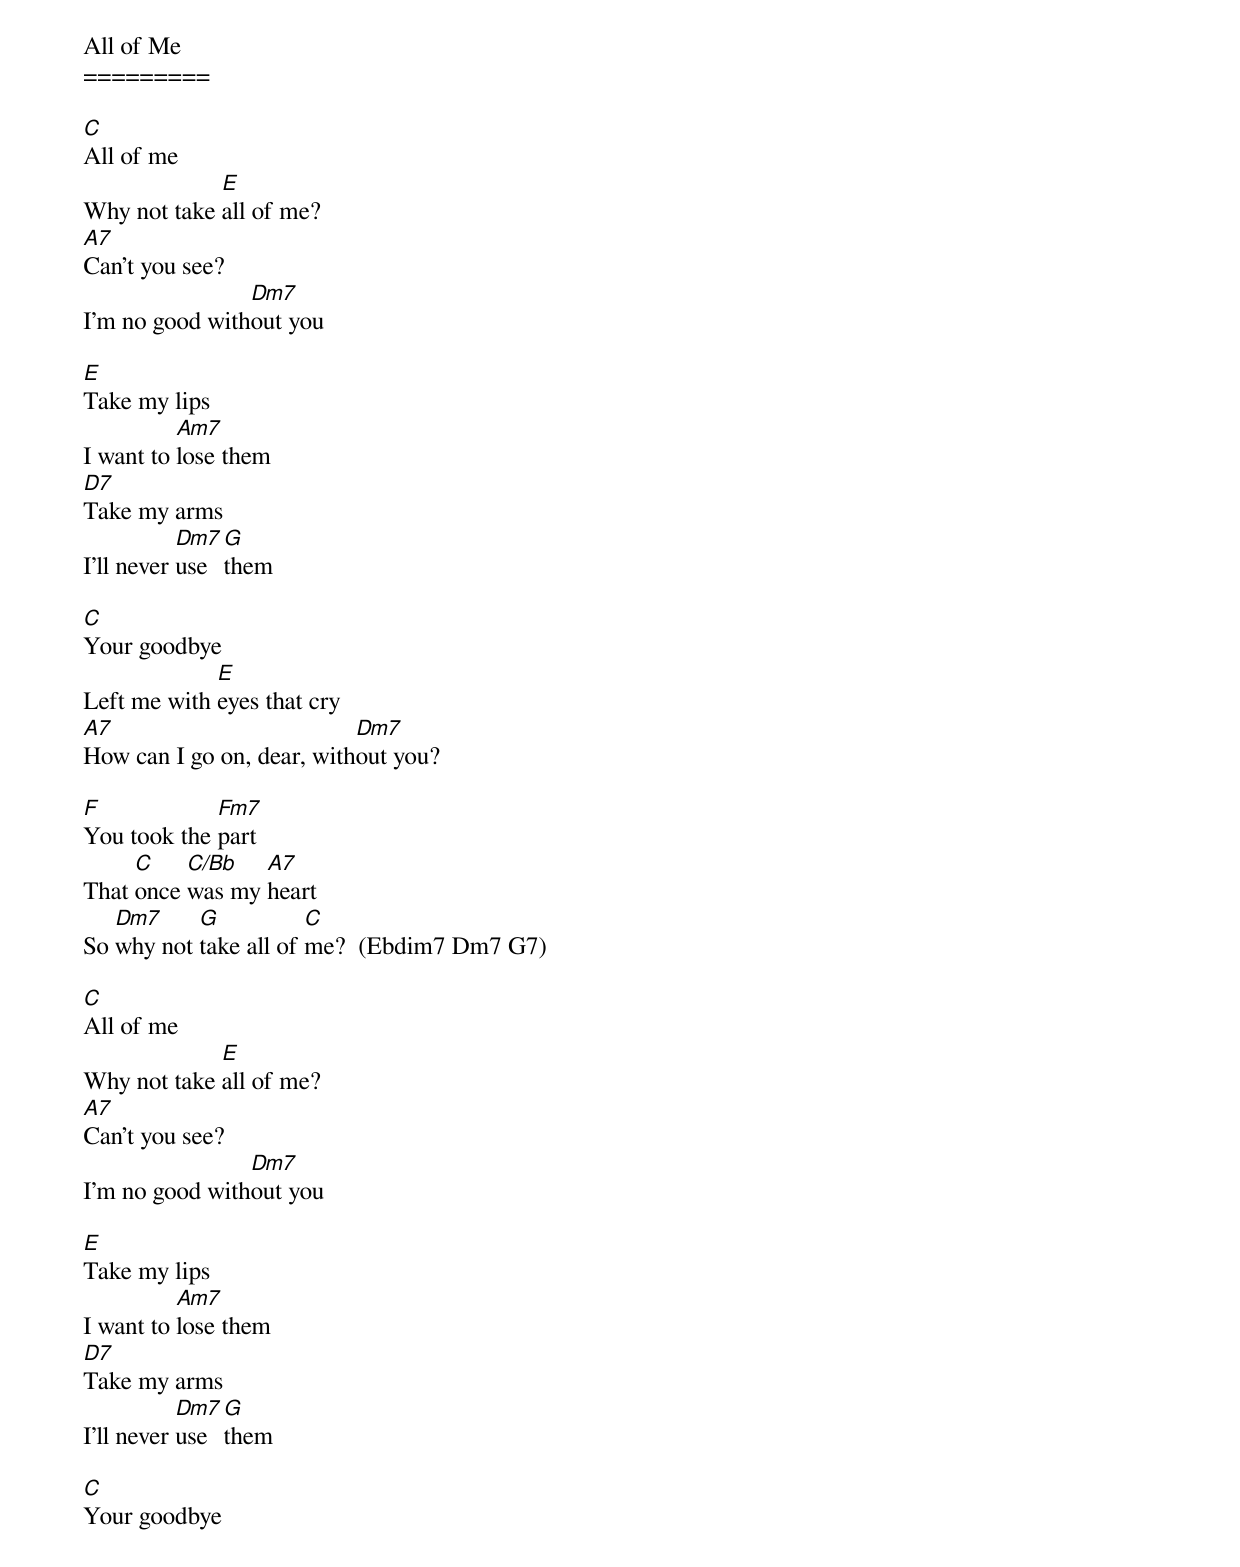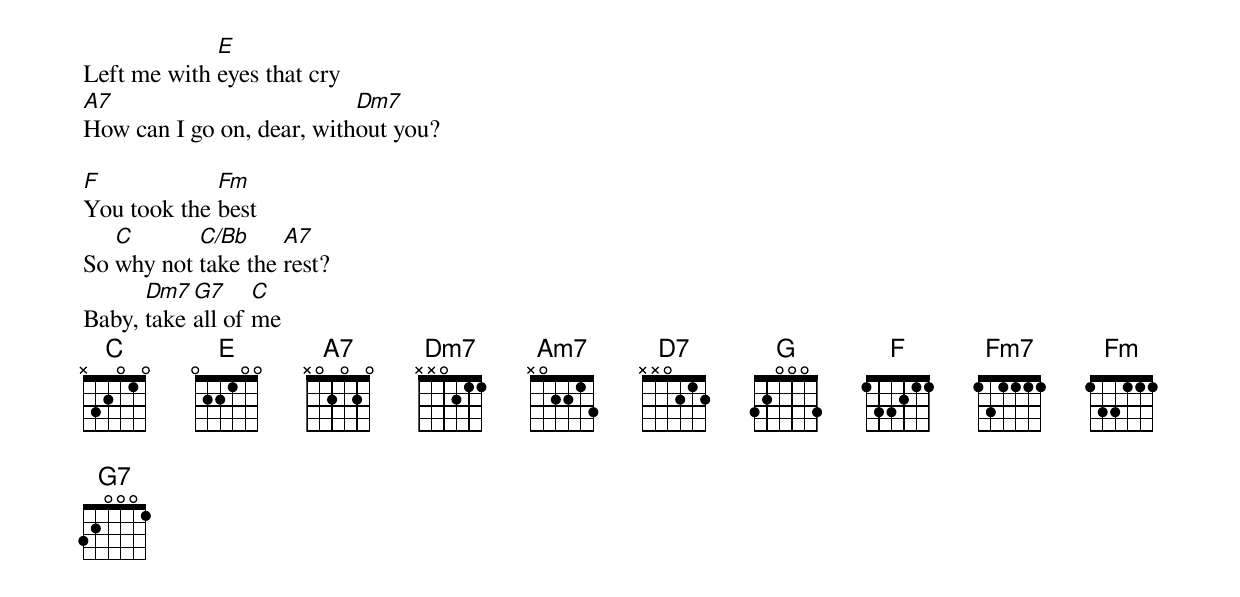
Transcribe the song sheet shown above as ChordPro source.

All of Me
=========

[C]All of me
Why not take [E]all of me?
[A7]Can't you see?
I'm no good with[Dm7]out you

[E]Take my lips
I want to [Am7]lose them
[D7]Take my arms
I'll never [Dm7]use [G]them

[C]Your goodbye
Left me with [E]eyes that cry
[A7]How can I go on, dear, with[Dm7]out you?

[F]You took the [Fm7]part
That [C]once [C/Bb]was my [A7]heart
So [Dm7]why not [G]take all of [C]me?  (Ebdim7 Dm7 G7)

[C]All of me
Why not take [E]all of me?
[A7]Can't you see?
I'm no good with[Dm7]out you

[E]Take my lips
I want to [Am7]lose them
[D7]Take my arms
I'll never [Dm7]use [G]them

[C]Your goodbye
Left me with [E]eyes that cry
[A7]How can I go on, dear, with[Dm7]out you?

[F]You took the [Fm]best
So [C]why not [C/Bb]take the [A7]rest?
Baby, [Dm7]take [G7]all of [C]me
